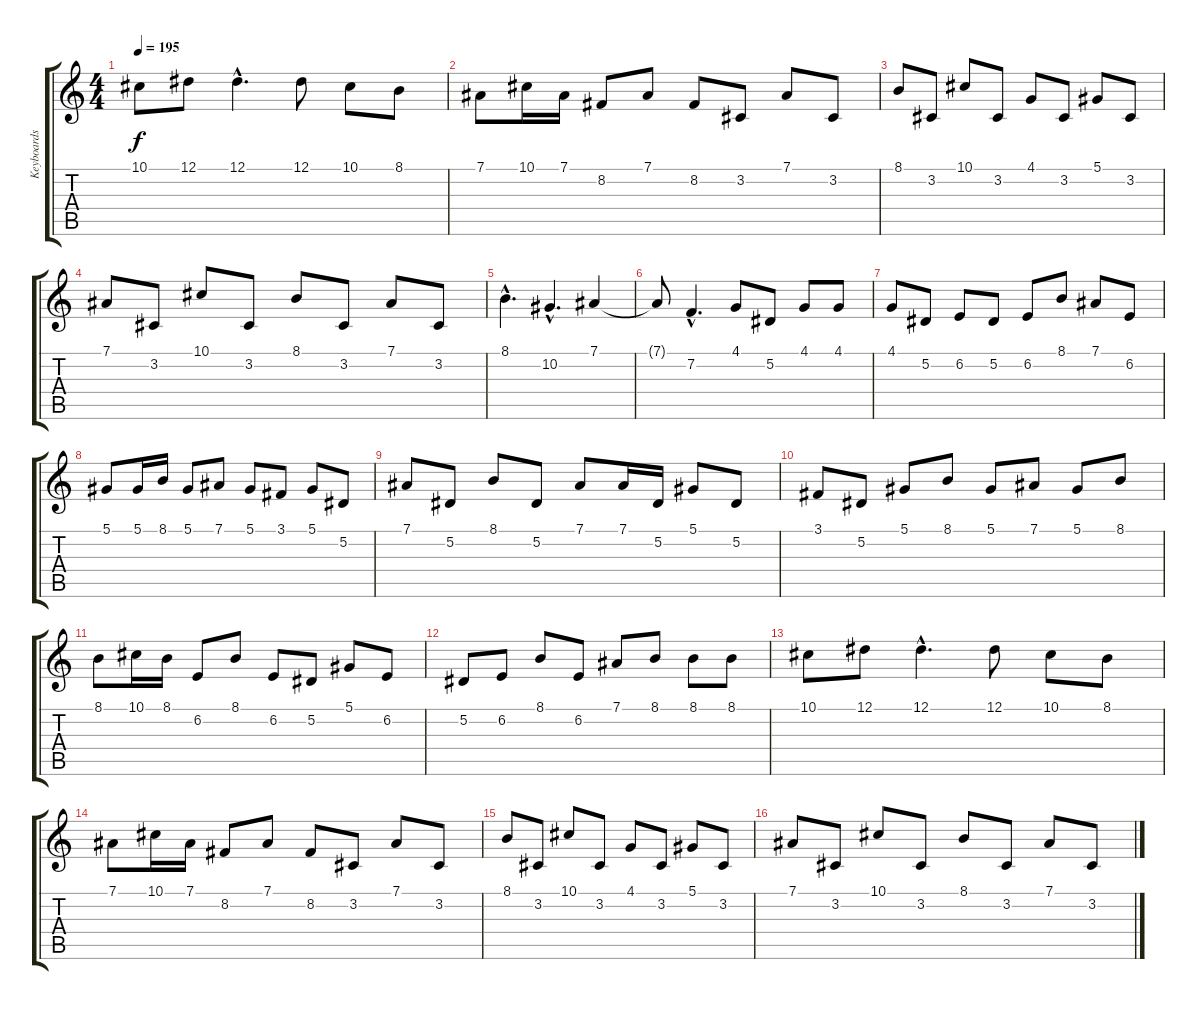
\track ("Keyboards 5" "Keyboards ") {instrument lead2sawtooth}
\staff {score tabs}
\tuning (Eb4 Bb3 Gb3 Db3 Ab2 Eb2) {hide}
\ts (4 4)
\tempo 195
\clef g2
\ks c
10.1.8{dy f} 12.1.8 12.1{hac}.4{d} 12.1.8 10.1.8 8.1.8 |
7.1.8 10.1.16 7.1.16 8.2.8 7.1.8 8.2.8 3.2.8 7.1.8 3.2.8 |
8.1.8 3.2.8 10.1.8 3.2.8 4.1.8 3.2.8 5.1.8 3.2.8 |
7.1.8 3.2.8 10.1.8 3.2.8 8.1.8 3.2.8 7.1.8 3.2.8 |
8.1{hac}.4{d} 10.2{hac}.4{d} 7.1.4 |
7.1{t}.8 7.2{hac}.4{d} 4.1.8 5.2.8 4.1.8 4.1.8 |
4.1.8 5.2.8 6.2.8 5.2.8 6.2.8 8.1.8 7.1.8 6.2.8 |
5.1.8 5.1.16 8.1.16 5.1.8 7.1.8 5.1.8 3.1.8 5.1.8 5.2.8 |
7.1.8 5.2.8 8.1.8 5.2.8 7.1.8 7.1.16 5.2.16 5.1.8 5.2.8 |
3.1.8 5.2.8 5.1.8 8.1.8 5.1.8 7.1.8 5.1.8 8.1.8 |
8.1.8 10.1.16 8.1.16 6.2.8 8.1.8 6.2.8 5.2.8 5.1.8 6.2.8 |
5.2.8 6.2.8 8.1.8 6.2.8 7.1.8 8.1.8 8.1.8 8.1.8 |
10.1.8 12.1.8 12.1{hac}.4{d} 12.1.8 10.1.8 8.1.8 |
7.1.8 10.1.16 7.1.16 8.2.8 7.1.8 8.2.8 3.2.8 7.1.8 3.2.8 |
8.1.8 3.2.8 10.1.8 3.2.8 4.1.8 3.2.8 5.1.8 3.2.8 |
7.1.8 3.2.8 10.1.8 3.2.8 8.1.8 3.2.8 7.1.8 3.2.8
